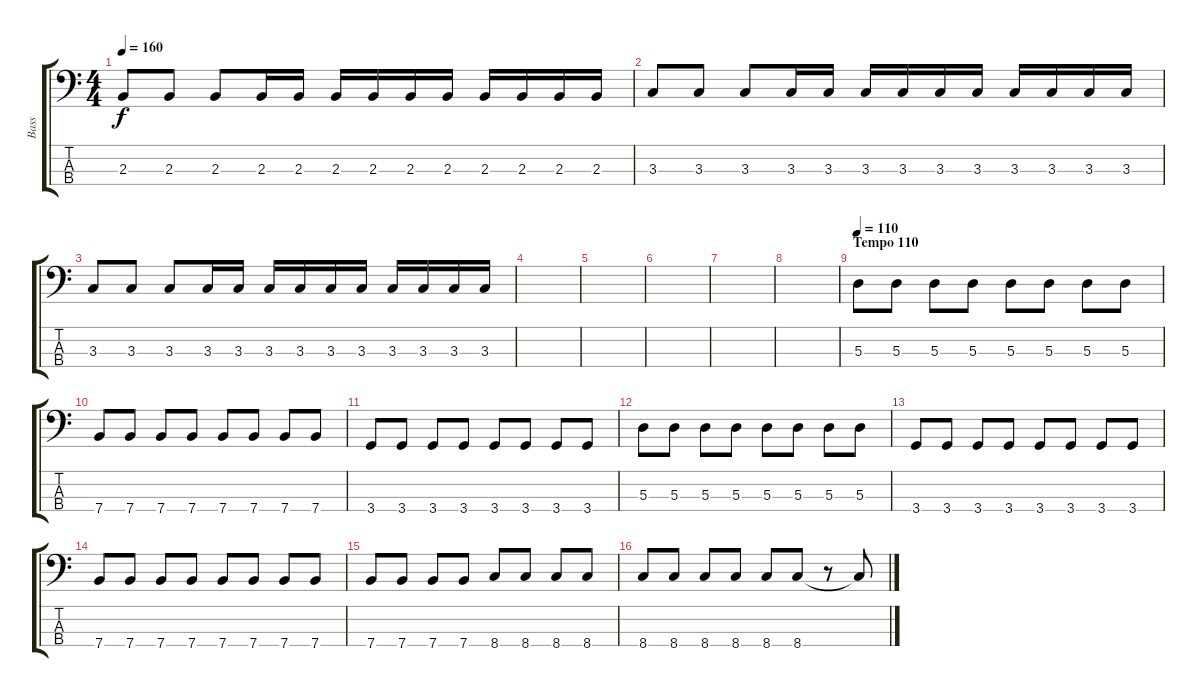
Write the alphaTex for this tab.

\track ("Bass" "Bass") {instrument electricbassfinger}
\staff {score tabs}
\tuning (G2 D2 A1 E1) {hide}
\ts (4 4)
\tempo 160
\clef f4
\ks c
2.3.8{dy f} 2.3.8 2.3.8 2.3.16 2.3.16 2.3.16 2.3.16 2.3.16 2.3.16 2.3.16 2.3.16 2.3.16 2.3.16 |
3.3.8 3.3.8 3.3.8 3.3.16 3.3.16 3.3.16 3.3.16 3.3.16 3.3.16 3.3.16 3.3.16 3.3.16 3.3.16 |
3.3.8 3.3.8 3.3.8 3.3.16 3.3.16 3.3.16 3.3.16 3.3.16 3.3.16 3.3.16 3.3.16 3.3.16 3.3.16 |
|
|
|
|
|
\section ("" "Tempo 110")
\tempo 110
5.3.8 5.3.8 5.3.8 5.3.8 5.3.8 5.3.8 5.3.8 5.3.8 |
7.4.8 7.4.8 7.4.8 7.4.8 7.4.8 7.4.8 7.4.8 7.4.8 |
3.4.8 3.4.8 3.4.8 3.4.8 3.4.8 3.4.8 3.4.8 3.4.8 |
5.3.8 5.3.8 5.3.8 5.3.8 5.3.8 5.3.8 5.3.8 5.3.8 |
3.4.8 3.4.8 3.4.8 3.4.8 3.4.8 3.4.8 3.4.8 3.4.8 |
7.4.8 7.4.8 7.4.8 7.4.8 7.4.8 7.4.8 7.4.8 7.4.8 |
7.4.8 7.4.8 7.4.8 7.4.8 8.4.8 8.4.8 8.4.8 8.4.8 |
8.4.8 8.4.8 8.4.8 8.4.8 8.4.8 8.4.8 r.8 8.4{t}.8
